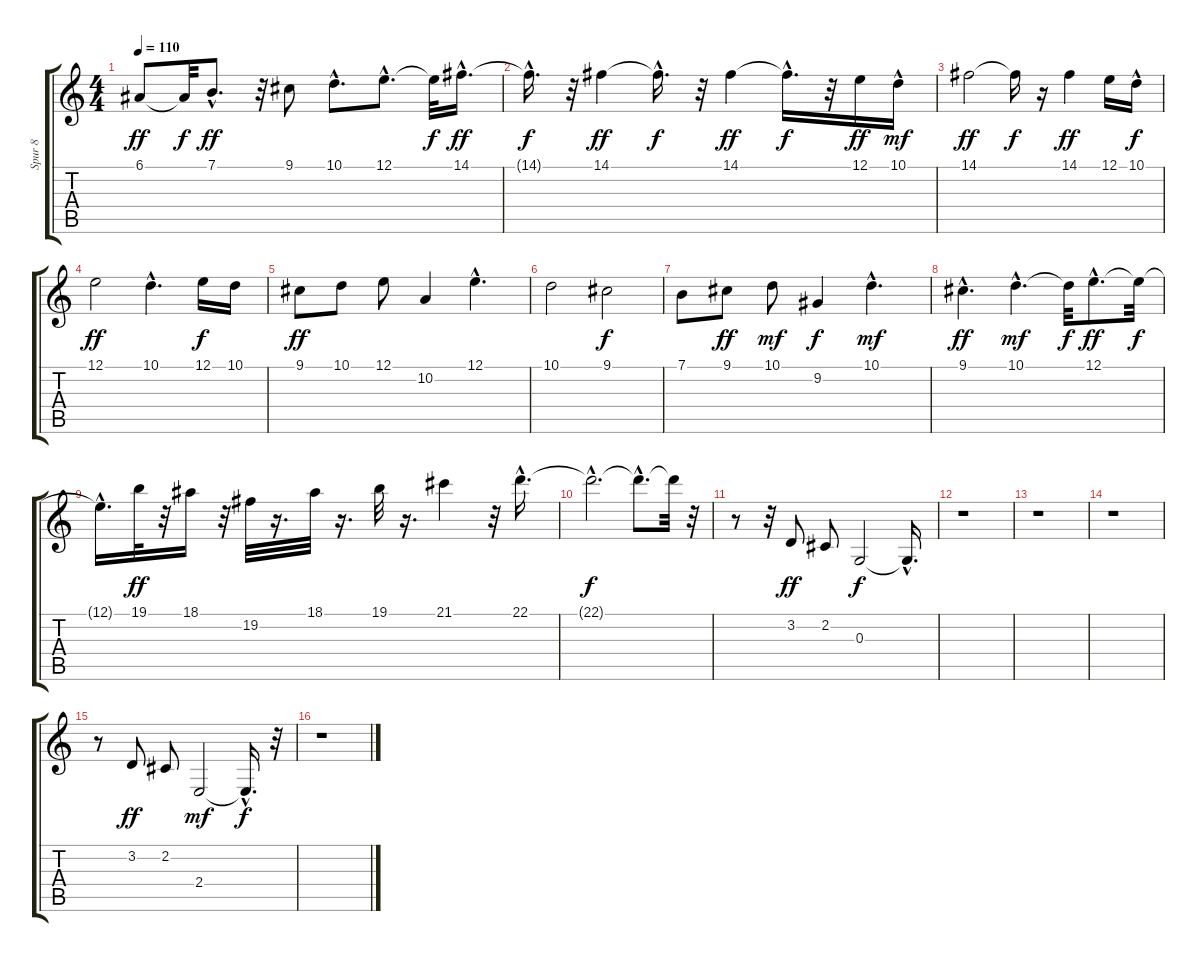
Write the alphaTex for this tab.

\track ("Spur 8" "Spur 8") {instrument synthstrings1}
\staff {score tabs}
\tuning (E4 B3 G3 D3 A2 E2) {hide}
\ts (4 4)
\tempo 110
\clef g2
\ks c
6.1.8{dy ff} 6.1{t}.32{dy f} 7.1{hac}.8{d dy ff} r.32 9.1.8 10.1{hac}.8{d} 12.1{hac}.8{d} 12.1{t}.32{dy f} 14.1{hac}.16{d dy ff} |
14.1{hac t}.16{d dy f} r.32 14.1.4{dy ff} 14.1{hac t}.16{d dy f} r.32 14.1.4{dy ff} 14.1{hac t}.16{d dy f} r.32 12.1.16{dy ff} 10.1{hac}.16{dy mf} |
14.1.2{dy ff} 14.1{t}.16{dy f} r.16 14.1.4{dy ff} 12.1.16 10.1{hac}.16{dy f} |
12.1.2{dy ff} 10.1{hac}.4{d} 12.1.16{dy f} 10.1.16 |
9.1.8{dy ff} 10.1.8 12.1.8 10.2.4 12.1{hac}.4{d} |
10.1.2 9.1.2{dy f} |
7.1.8 9.1.8{dy ff} 10.1.8{dy mf} 9.2.4{dy f} 10.1{hac}.4{d dy mf} |
9.1{hac}.4{d dy ff} 10.1{hac}.4{d dy mf} 10.1{t}.32{dy f} 12.1{hac}.8{d dy ff} 12.1{t}.32{dy f} |
12.1{hac t}.16{d} 19.1.32{dy ff} r.32 18.1.16 r.32 19.2.32 r.16{d} 18.1.32 r.16{d} 19.1.32 r.16{d} 21.1.4 r.32 22.1{hac}.16{d} |
22.1{hac t}.2{d dy f} 22.1{hac t}.8{d} 22.1{t}.32 r.32 |
r.8 r.32 3.2.8{dy ff} 2.2.8 0.3.2{dy f} 0.3{hac t}.16{d} |
r.1 |
r.1 |
r.1 |
r.8 3.2.8{dy ff} 2.2.8 2.4.2{dy mf} 2.4{hac t}.16{d dy f} r.32 |
r.1
